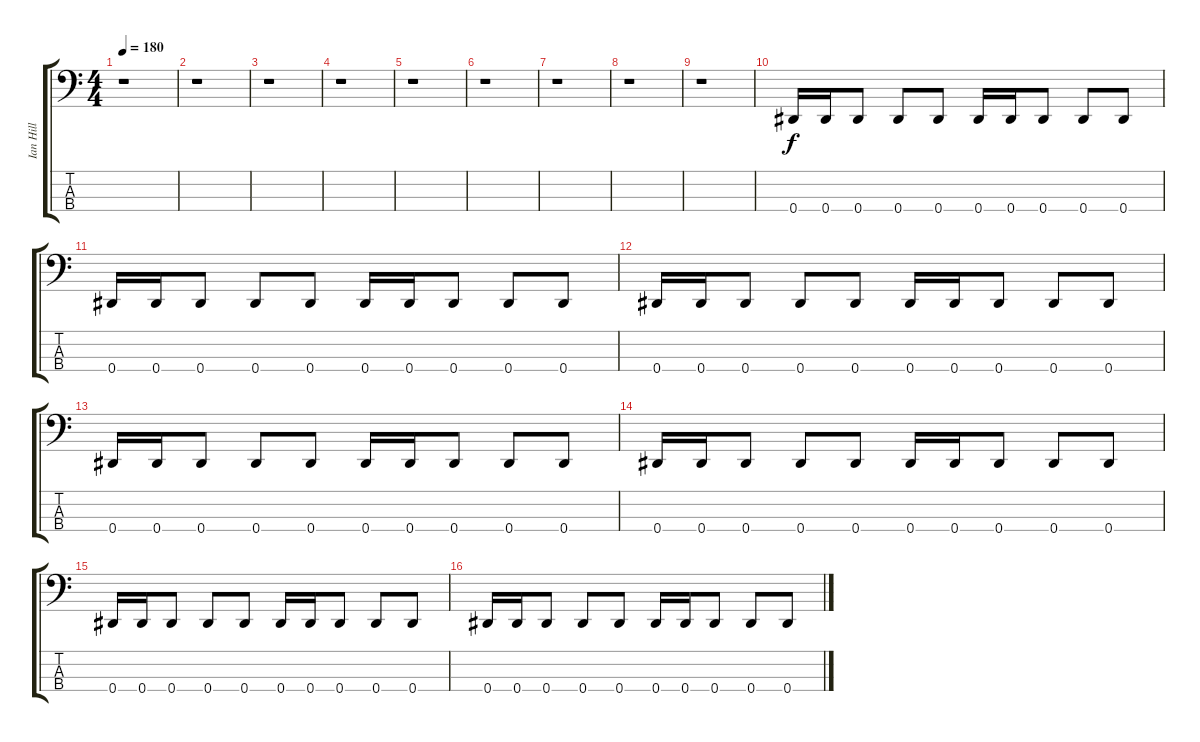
\track ("Ian Hill" "Ian Hill") {instrument electricbasspick}
\staff {score tabs}
\tuning (Gb2 Eb2 Ab1 Eb1) {hide}
\ts (4 4)
\tempo 180
\clef f4
\ks c
r.1{dy f} |
r.1 |
r.1 |
r.1 |
r.1 |
r.1 |
r.1 |
r.1 |
r.1 |
0.4.16 0.4.16 0.4.8 0.4.8 0.4.8 0.4.16 0.4.16 0.4.8 0.4.8 0.4.8 |
0.4.16 0.4.16 0.4.8 0.4.8 0.4.8 0.4.16 0.4.16 0.4.8 0.4.8 0.4.8 |
0.4.16 0.4.16 0.4.8 0.4.8 0.4.8 0.4.16 0.4.16 0.4.8 0.4.8 0.4.8 |
0.4.16 0.4.16 0.4.8 0.4.8 0.4.8 0.4.16 0.4.16 0.4.8 0.4.8 0.4.8 |
0.4.16 0.4.16 0.4.8 0.4.8 0.4.8 0.4.16 0.4.16 0.4.8 0.4.8 0.4.8 |
0.4.16 0.4.16 0.4.8 0.4.8 0.4.8 0.4.16 0.4.16 0.4.8 0.4.8 0.4.8 |
0.4.16 0.4.16 0.4.8 0.4.8 0.4.8 0.4.16 0.4.16 0.4.8 0.4.8 0.4.8
